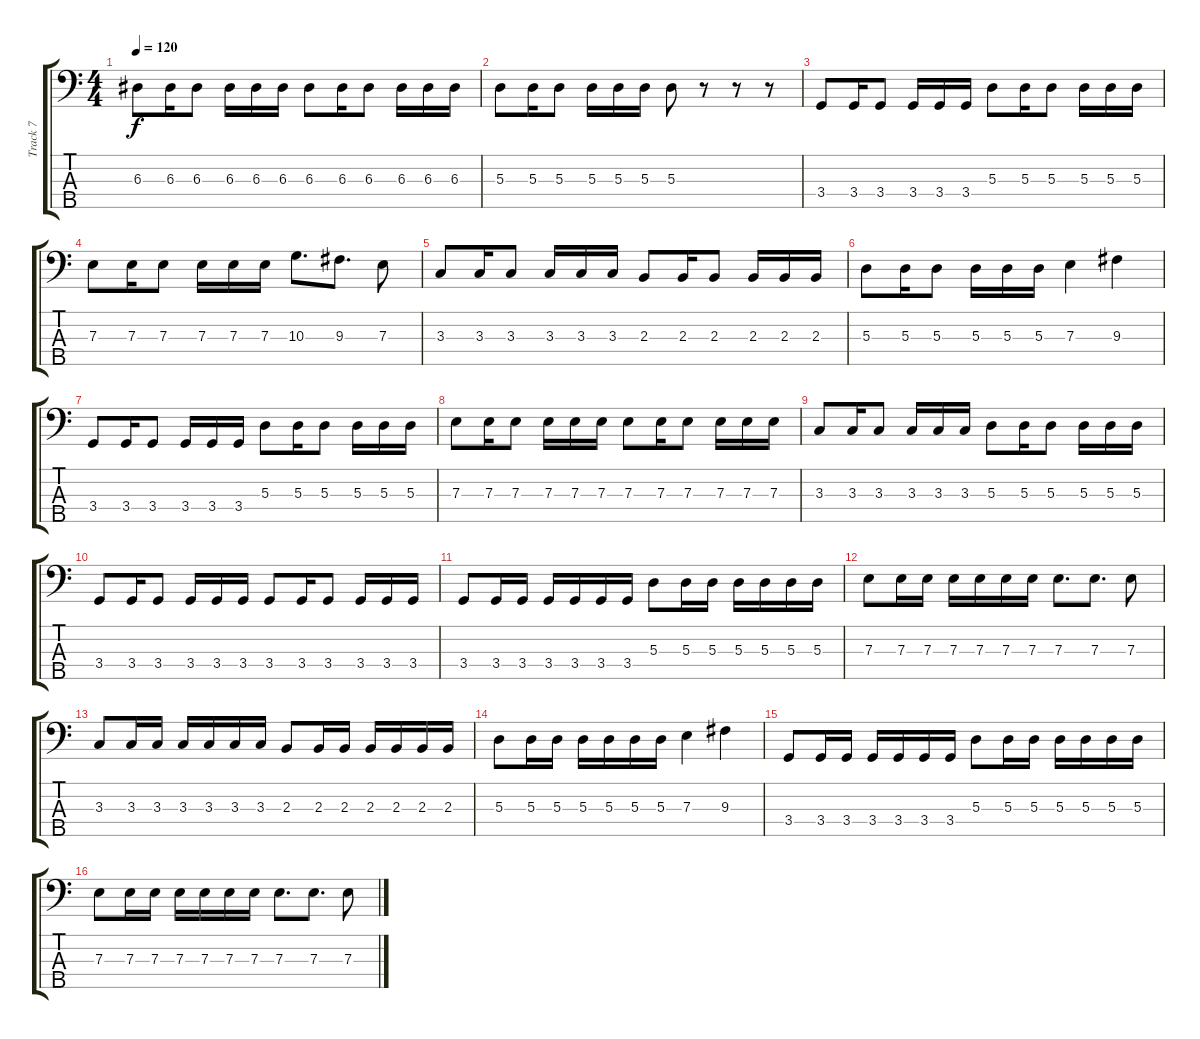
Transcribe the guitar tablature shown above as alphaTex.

\track ("Track 7" "Track 7") {instrument electricbasspick}
\staff {score tabs}
\tuning (G2 D2 A1 E1 B0) {hide}
\ts (4 4)
\tempo 120
\clef f4
\ks c
6.3.8{dy f} 6.3.16 6.3.8 6.3.16 6.3.16 6.3.16 6.3.8 6.3.16 6.3.8 6.3.16 6.3.16 6.3.16 |
5.3.8 5.3.16 5.3.8 5.3.16 5.3.16 5.3.16 5.3.8 r.8 r.8 r.8 |
3.4.8 3.4.16 3.4.8 3.4.16 3.4.16 3.4.16 5.3.8 5.3.16 5.3.8 5.3.16 5.3.16 5.3.16 |
7.3.8 7.3.16 7.3.8 7.3.16 7.3.16 7.3.16 10.3.8{d} 9.3.8{d} 7.3.8 |
3.3.8 3.3.16 3.3.8 3.3.16 3.3.16 3.3.16 2.3.8 2.3.16 2.3.8 2.3.16 2.3.16 2.3.16 |
5.3.8 5.3.16 5.3.8 5.3.16 5.3.16 5.3.16 7.3.4 9.3.4 |
3.4.8 3.4.16 3.4.8 3.4.16 3.4.16 3.4.16 5.3.8 5.3.16 5.3.8 5.3.16 5.3.16 5.3.16 |
7.3.8 7.3.16 7.3.8 7.3.16 7.3.16 7.3.16 7.3.8 7.3.16 7.3.8 7.3.16 7.3.16 7.3.16 |
3.3.8 3.3.16 3.3.8 3.3.16 3.3.16 3.3.16 5.3.8 5.3.16 5.3.8 5.3.16 5.3.16 5.3.16 |
3.4.8 3.4.16 3.4.8 3.4.16 3.4.16 3.4.16 3.4.8 3.4.16 3.4.8 3.4.16 3.4.16 3.4.16 |
3.4.8 3.4.16 3.4.16 3.4.16 3.4.16 3.4.16 3.4.16 5.3.8 5.3.16 5.3.16 5.3.16 5.3.16 5.3.16 5.3.16 |
7.3.8 7.3.16 7.3.16 7.3.16 7.3.16 7.3.16 7.3.16 7.3.8{d} 7.3.8{d} 7.3.8 |
3.3.8 3.3.16 3.3.16 3.3.16 3.3.16 3.3.16 3.3.16 2.3.8 2.3.16 2.3.16 2.3.16 2.3.16 2.3.16 2.3.16 |
5.3.8 5.3.16 5.3.16 5.3.16 5.3.16 5.3.16 5.3.16 7.3.4 9.3.4 |
3.4.8 3.4.16 3.4.16 3.4.16 3.4.16 3.4.16 3.4.16 5.3.8 5.3.16 5.3.16 5.3.16 5.3.16 5.3.16 5.3.16 |
7.3.8 7.3.16 7.3.16 7.3.16 7.3.16 7.3.16 7.3.16 7.3.8{d} 7.3.8{d} 7.3.8
